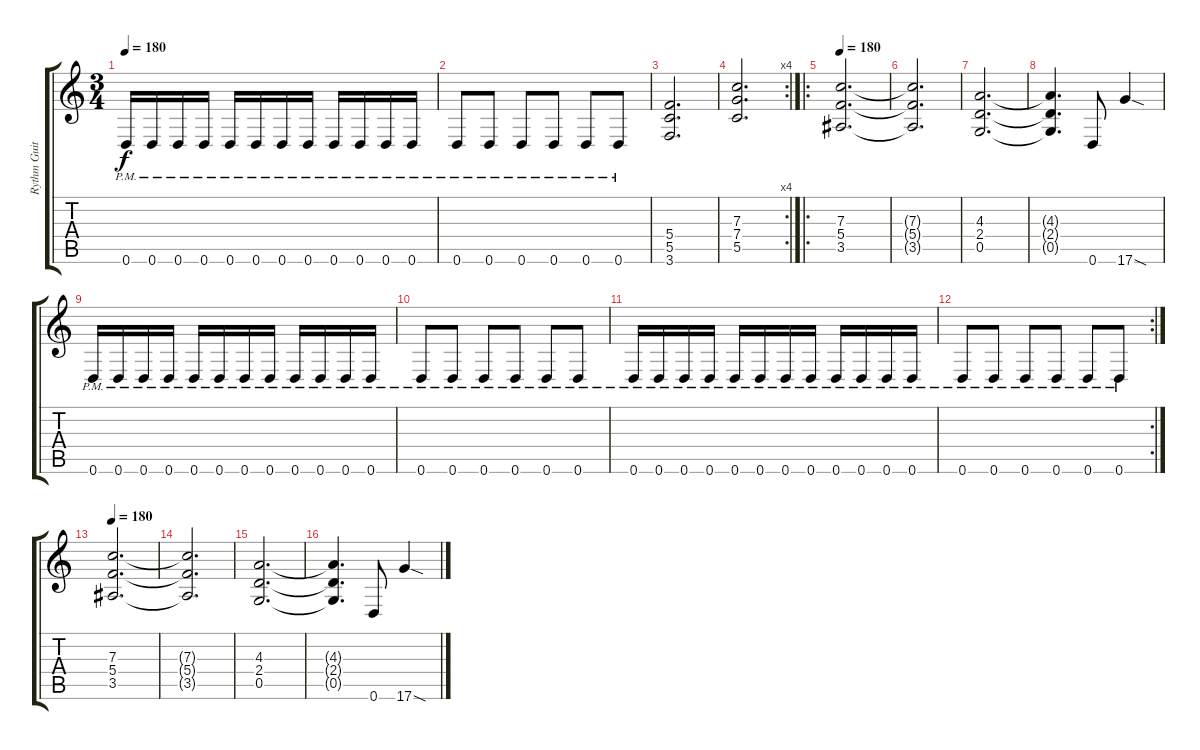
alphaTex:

\track ("Rythm Guitar" "Rythm Guit") {instrument acousticguitarnylon}
\staff {score tabs}
\tuning (D4 A3 F3 C3 G2 D2) {hide}
\ts (3 4)
\tempo 180
\clef g2
\ks c
0.6{pm}.16{dy f} 0.6{pm}.16 0.6{pm}.16 0.6{pm}.16 0.6{pm}.16 0.6{pm}.16 0.6{pm}.16 0.6{pm}.16 0.6{pm}.16 0.6{pm}.16 0.6{pm}.16 0.6{pm}.16 |
0.6{pm}.8 0.6{pm}.8 0.6{pm}.8 0.6{pm}.8 0.6{pm}.8 0.6{pm}.8 |
(5.4 5.5 3.6).2{d} |
\rc 4
(7.3 7.4 5.5).2{d} |
\ro
\tempo 180
(7.3 5.4 3.5).2{d instrument distortionguitar} |
(7.3{t} 5.4{t} 3.5{t}).2{d} |
(4.3 2.4 0.5).2{d} |
(4.3{t} 2.4{t} 0.5{t}).4{d} 0.6.8 17.6{sod}.4 |
0.6{pm}.16 0.6{pm}.16 0.6{pm}.16 0.6{pm}.16 0.6{pm}.16 0.6{pm}.16 0.6{pm}.16 0.6{pm}.16 0.6{pm}.16 0.6{pm}.16 0.6{pm}.16 0.6{pm}.16 |
0.6{pm}.8 0.6{pm}.8 0.6{pm}.8 0.6{pm}.8 0.6{pm}.8 0.6{pm}.8 |
0.6{pm}.16 0.6{pm}.16 0.6{pm}.16 0.6{pm}.16 0.6{pm}.16 0.6{pm}.16 0.6{pm}.16 0.6{pm}.16 0.6{pm}.16 0.6{pm}.16 0.6{pm}.16 0.6{pm}.16 |
\rc 2
0.6{pm}.8 0.6{pm}.8 0.6{pm}.8 0.6{pm}.8 0.6{pm}.8 0.6{pm}.8 |
\tempo 180
(7.3 5.4 3.5).2{d instrument distortionguitar} |
(7.3{t} 5.4{t} 3.5{t}).2{d} |
(4.3 2.4 0.5).2{d} |
(4.3{t} 2.4{t} 0.5{t}).4{d} 0.6.8 17.6{sod}.4
